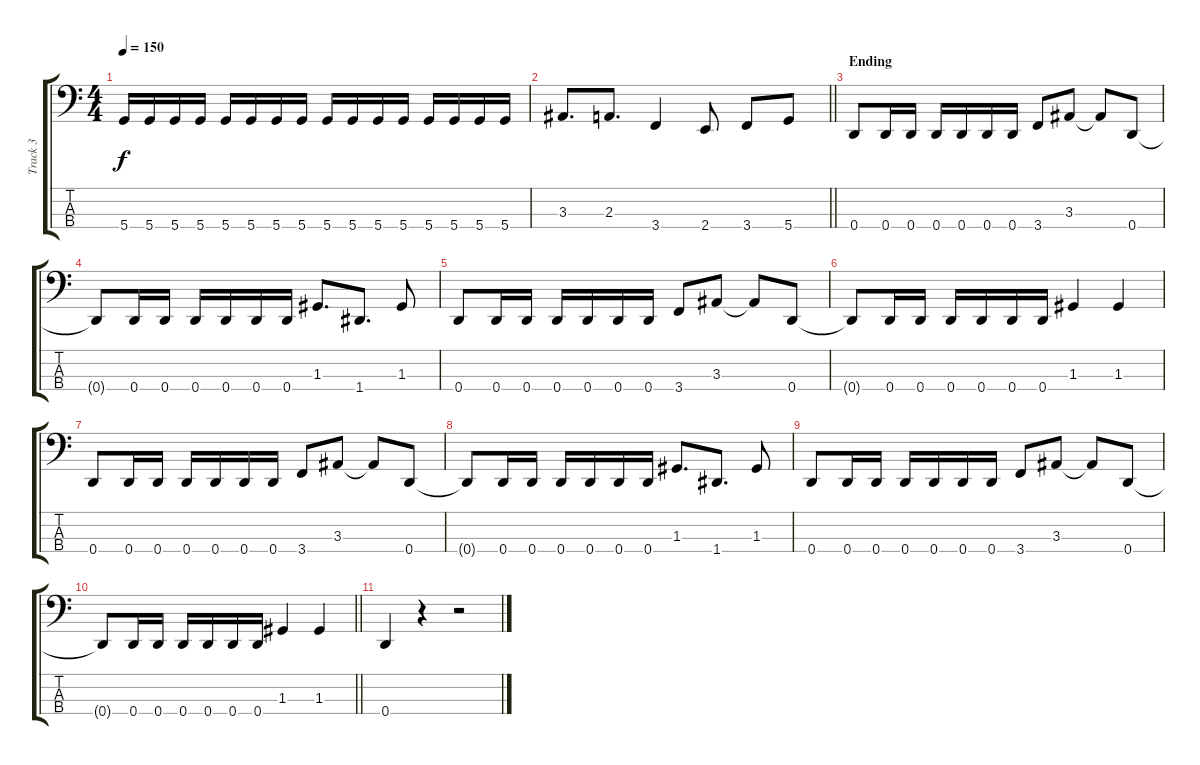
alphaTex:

\track ("Track 3" "Track 3") {instrument electricbassfinger}
\staff {score tabs}
\tuning (F2 C2 G1 D1) {hide}
\ts (4 4)
\tempo 150
\clef f4
\ks c
5.4.16{dy f} 5.4.16 5.4.16 5.4.16 5.4.16 5.4.16 5.4.16 5.4.16 5.4.16 5.4.16 5.4.16 5.4.16 5.4.16 5.4.16 5.4.16 5.4.16 |
\barLineRight lightlight
3.3.8{d} 2.3.8{d} 3.4.4 2.4.8 3.4.8 5.4.8 |
\section ("" "Ending")
0.4.8 0.4.16 0.4.16 0.4.16 0.4.16 0.4.16 0.4.16 3.4.8 3.3.8 3.3{t}.8 0.4.8 |
0.4{t}.8 0.4.16 0.4.16 0.4.16 0.4.16 0.4.16 0.4.16 1.3.8{d} 1.4.8{d} 1.3.8 |
0.4.8 0.4.16 0.4.16 0.4.16 0.4.16 0.4.16 0.4.16 3.4.8 3.3.8 3.3{t}.8 0.4.8 |
0.4{t}.8 0.4.16 0.4.16 0.4.16 0.4.16 0.4.16 0.4.16 1.3.4 1.3.4 |
0.4.8 0.4.16 0.4.16 0.4.16 0.4.16 0.4.16 0.4.16 3.4.8 3.3.8 3.3{t}.8 0.4.8 |
0.4{t}.8 0.4.16 0.4.16 0.4.16 0.4.16 0.4.16 0.4.16 1.3.8{d} 1.4.8{d} 1.3.8 |
0.4.8 0.4.16 0.4.16 0.4.16 0.4.16 0.4.16 0.4.16 3.4.8 3.3.8 3.3{t}.8 0.4.8 |
\barLineRight lightlight
0.4{t}.8 0.4.16 0.4.16 0.4.16 0.4.16 0.4.16 0.4.16 1.3.4 1.3.4 |
0.4.4 r.4 r.2
